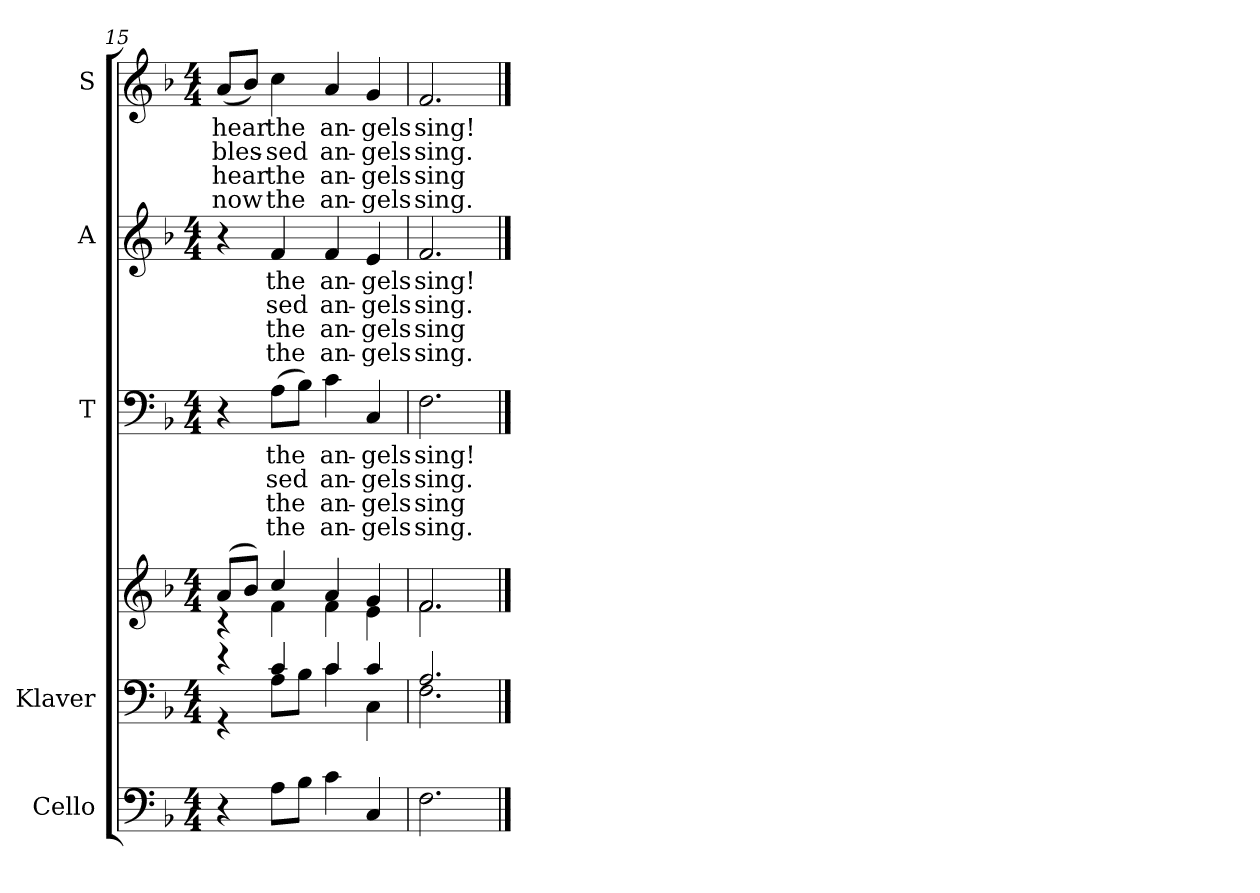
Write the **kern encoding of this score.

**kern	**kern	**kern	**kern	**text	**text	**text	**text	**kern	**text	**text	**text	**text	**kern	**text	**text	**text	**text
*part5	*part4	*part4	*part3	*part3	*part3	*part3	*part3	*part2	*part2	*part2	*part2	*part2	*part1	*part1	*part1	*part1	*part1
*staff6	*staff5	*staff4	*staff3	*staff3	*staff3	*staff3	*staff3	*staff2	*staff2	*staff2	*staff2	*staff2	*staff1	*staff1	*staff1	*staff1	*staff1
*I"Cello	*I"Klaver	*	*I"T	*	*	*	*	*I"A	*	*	*	*	*I"S	*	*	*	*
*I'Cel.	*	*	*I'T	*	*	*	*	*I'A	*	*	*	*	*I'S	*	*	*	*
*clefF4	*clefF4	*clefG2	*clefF4	*	*	*	*	*clefG2	*	*	*	*	*clefG2	*	*	*	*
*k[b-]	*k[b-]	*k[b-]	*k[b-]	*	*	*	*	*k[b-]	*	*	*	*	*k[b-]	*	*	*	*
*M4/4	*M4/4	*M4/4	*M4/4	*	*	*	*	*M4/4	*	*	*	*	*M4/4	*	*	*	*
=15	=15	=15	=15	=15	=15	=15	=15	=15	=15	=15	=15	=15	=15	=15	=15	=15	=15
*	*^	*^	*	*	*	*	*	*	*	*	*	*	*	*	*	*	*
!	!	!	!	!	!	!	!	!	!	!	!	!	!	!	!	!LO:LY:b	!LO:LY:b	!LO:LY:b	!LO:LY:b
4r	4r	4r	(8a/L	4r	4r	.	.	.	.	4r	.	.	.	.	(8a/L	hear	bles-	hear	now
.	.	.	8b-/J)	.	.	.	.	.	.	.	.	.	.	.	8b-/J)	.	.	.	.
!	!	!	!	!	!	!LO:LY:b	!LO:LY:b	!LO:LY:b	!LO:LY:b	!	!LO:LY:b	!LO:LY:b	!LO:LY:b	!LO:LY:b	!	!LO:LY:b	!LO:LY:b	!LO:LY:b	!LO:LY:b
8A\L	4c/	8A\L	4cc/	4f\	(8A\L	the	-sed	the	the	4f/	the	-sed	the	the	4cc\	the	-sed	the	the
8B-\J	.	8B-\J	.	.	8B-\J)	.	.	.	.	.	.	.	.	.	.	.	.	.	.
!	!	!	!	!	!	!LO:LY:b	!LO:LY:b	!LO:LY:b	!LO:LY:b	!	!LO:LY:b	!LO:LY:b	!LO:LY:b	!LO:LY:b	!	!LO:LY:b	!LO:LY:b	!LO:LY:b	!LO:LY:b
4c\	4c/	4c\	4a/	4f\	4c\	an-	an-	an-	an-	4f/	an-	an-	an-	an-	4a/	an-	an-	an-	an-
!	!	!	!	!	!	!LO:LY:b	!LO:LY:b	!LO:LY:b	!LO:LY:b	!	!LO:LY:b	!LO:LY:b	!LO:LY:b	!LO:LY:b	!	!LO:LY:b	!LO:LY:b	!LO:LY:b	!LO:LY:b
4C/	4c/	4C\	4g/	4e\	4C/	-gels	-gels	-gels	-gels	4e/	-gels	-gels	-gels	-gels	4g/	-gels	-gels	-gels	-gels
=16	=16	=16	=16	=16	=16	=16	=16	=16	=16	=16	=16	=16	=16	=16	=16	=16	=16	=16	=16
!	!	!	!	!	!	!LO:LY:b	!LO:LY:b	!LO:LY:b	!LO:LY:b	!	!LO:LY:b	!LO:LY:b	!LO:LY:b	!LO:LY:b	!	!LO:LY:b	!LO:LY:b	!LO:LY:b	!LO:LY:b
2.F\	2.A/	2.F\	2.f/	2.f\	2.F\	sing!	sing.	sing	sing.	2.f/	sing!	sing.	sing	sing.	2.f/	sing!	sing.	sing	sing.
*	*v	*v	*	*	*	*	*	*	*	*	*	*	*	*	*	*	*	*	*
*	*	*v	*v	*	*	*	*	*	*	*	*	*	*	*	*	*	*	*
==	==	==	==	==	==	==	==	==	==	==	==	==	==	==	==	==	==
*-	*-	*-	*-	*-	*-	*-	*-	*-	*-	*-	*-	*-	*-	*-	*-	*-	*-
